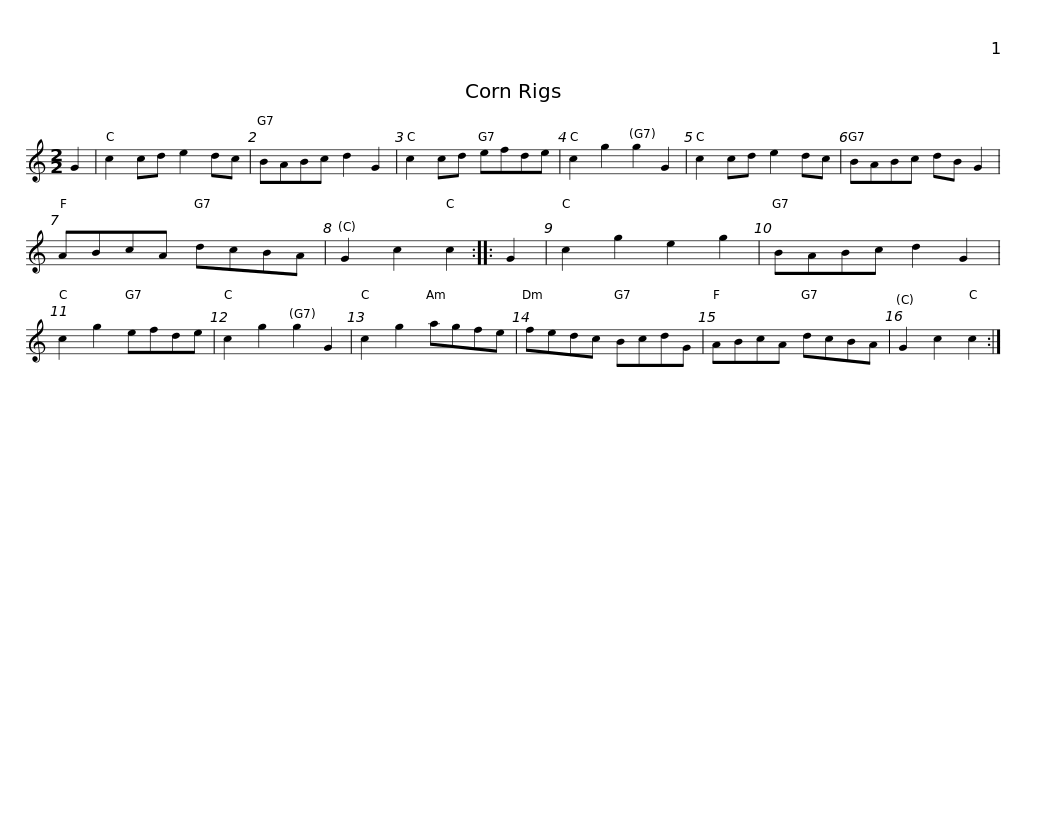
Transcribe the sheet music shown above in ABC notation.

X:1
L:1/8
M:2/2
I:linebreak $
K:C
V:1 treble
V:1
 G2 | c2 cd e2 dc | BABc d2 G2 | c2 cd efde | c2 g2 g2 G2 | %5
 c2 cd e2 dc | BABc dB G2 |$ ABcA dcBA | G2 c2 c2 :: G2 | %10
 c2 g2 e2 g2 | BABc d2 G2 | c2 g2 efde | c2 g2 g2 G2 | c2 g2 agfe |$ %15
 fedc BcdG | ABcA dcBA | G2 c2 c2 :| %18
